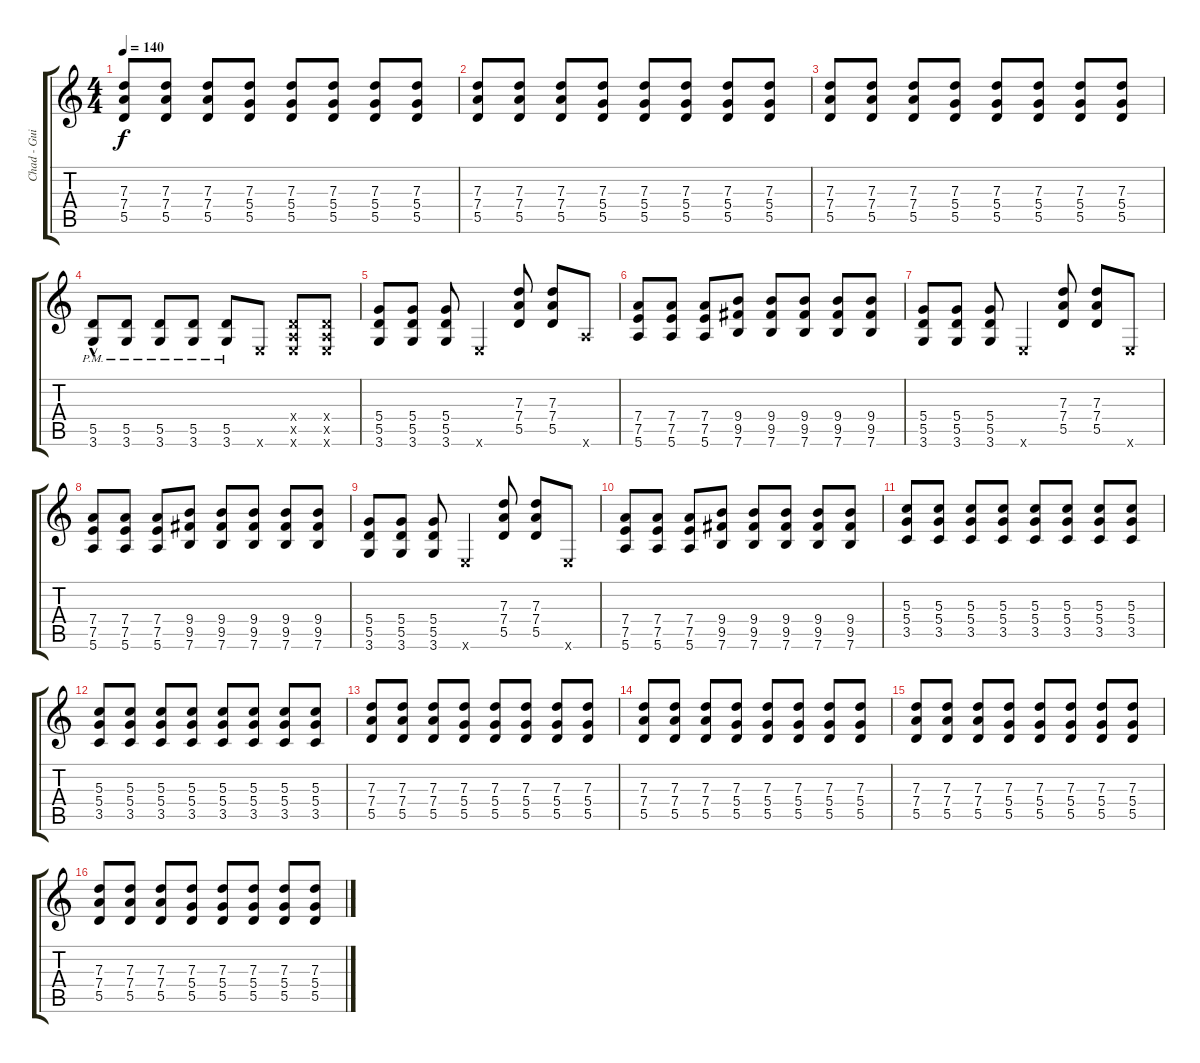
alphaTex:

\track ("Chad - Guitar" "Chad - Gui") {instrument overdrivenguitar}
\staff {score tabs}
\tuning (E4 B3 G3 D3 A2 E2) {hide}
\ts (4 4)
\tempo 140
\clef g2
\ks c
(7.3 7.4 5.5).8{dy f} (7.3 7.4 5.5).8 (7.3 7.4 5.5).8 (7.3 5.4 5.5).8 (7.3 5.4 5.5).8 (7.3 5.4 5.5).8 (7.3 5.4 5.5).8 (7.3 5.4 5.5).8 |
(7.3 7.4 5.5).8 (7.3 7.4 5.5).8 (7.3 7.4 5.5).8 (7.3 5.4 5.5).8 (7.3 5.4 5.5).8 (7.3 5.4 5.5).8 (7.3 5.4 5.5).8 (7.3 5.4 5.5).8 |
(7.3 7.4 5.5).8 (7.3 7.4 5.5).8 (7.3 7.4 5.5).8 (7.3 5.4 5.5).8 (7.3 5.4 5.5).8 (7.3 5.4 5.5).8 (7.3 5.4 5.5).8 (7.3 5.4 5.5).8 |
(5.5{pm} 3.6{hac pm}).8 (5.5{pm} 3.6{pm}).8 (5.5{pm} 3.6{pm}).8 (5.5{pm} 3.6{pm}).8 (5.5{pm} 3.6{pm}).8 0.6{x}.8 (0.4{x} 0.5{x} 0.6{x}).8 (0.4{x} 0.5{x} 0.6{x}).8 |
(5.4 5.5 3.6).8 (5.4 5.5 3.6).8 (5.4 5.5 3.6).8 0.6{x}.4 (7.3 7.4 5.5).8 (7.3 7.4 5.5).8 5.6{x}.8 |
(7.4 7.5 5.6).8 (7.4 7.5 5.6).8 (7.4 7.5 5.6).8 (9.4 9.5 7.6).8 (9.4 9.5 7.6).8 (9.4 9.5 7.6).8 (9.4 9.5 7.6).8 (9.4 9.5 7.6).8 |
(5.4 5.5 3.6).8 (5.4 5.5 3.6).8 (5.4 5.5 3.6).8 0.6{x}.4 (7.3 7.4 5.5).8 (7.3 7.4 5.5).8 0.6{x}.8 |
(7.4 7.5 5.6).8 (7.4 7.5 5.6).8 (7.4 7.5 5.6).8 (9.4 9.5 7.6).8 (9.4 9.5 7.6).8 (9.4 9.5 7.6).8 (9.4 9.5 7.6).8 (9.4 9.5 7.6).8 |
(5.4 5.5 3.6).8 (5.4 5.5 3.6).8 (5.4 5.5 3.6).8 0.6{x}.4 (7.3 7.4 5.5).8 (7.3 7.4 5.5).8 0.6{x}.8 |
(7.4 7.5 5.6).8 (7.4 7.5 5.6).8 (7.4 7.5 5.6).8 (9.4 9.5 7.6).8 (9.4 9.5 7.6).8 (9.4 9.5 7.6).8 (9.4 9.5 7.6).8 (9.4 9.5 7.6).8 |
(5.3 5.4 3.5).8 (5.3 5.4 3.5).8 (5.3 5.4 3.5).8 (5.3 5.4 3.5).8 (5.3 5.4 3.5).8 (5.3 5.4 3.5).8 (5.3 5.4 3.5).8 (5.3 5.4 3.5).8 |
(5.3 5.4 3.5).8 (5.3 5.4 3.5).8 (5.3 5.4 3.5).8 (5.3 5.4 3.5).8 (5.3 5.4 3.5).8 (5.3 5.4 3.5).8 (5.3 5.4 3.5).8 (5.3 5.4 3.5).8 |
(7.3 7.4 5.5).8{balance 0} (7.3 7.4 5.5).8 (7.3 7.4 5.5).8 (7.3 5.4 5.5).8 (7.3 5.4 5.5).8 (7.3 5.4 5.5).8 (7.3 5.4 5.5).8 (7.3 5.4 5.5).8 |
(7.3 7.4 5.5).8 (7.3 7.4 5.5).8 (7.3 7.4 5.5).8 (7.3 5.4 5.5).8 (7.3 5.4 5.5).8 (7.3 5.4 5.5).8 (7.3 5.4 5.5).8 (7.3 5.4 5.5).8 |
(7.3 7.4 5.5).8 (7.3 7.4 5.5).8 (7.3 7.4 5.5).8 (7.3 5.4 5.5).8 (7.3 5.4 5.5).8 (7.3 5.4 5.5).8 (7.3 5.4 5.5).8 (7.3 5.4 5.5).8 |
(7.3 7.4 5.5).8 (7.3 7.4 5.5).8 (7.3 7.4 5.5).8 (7.3 5.4 5.5).8 (7.3 5.4 5.5).8 (7.3 5.4 5.5).8 (7.3 5.4 5.5).8 (7.3 5.4 5.5).8
